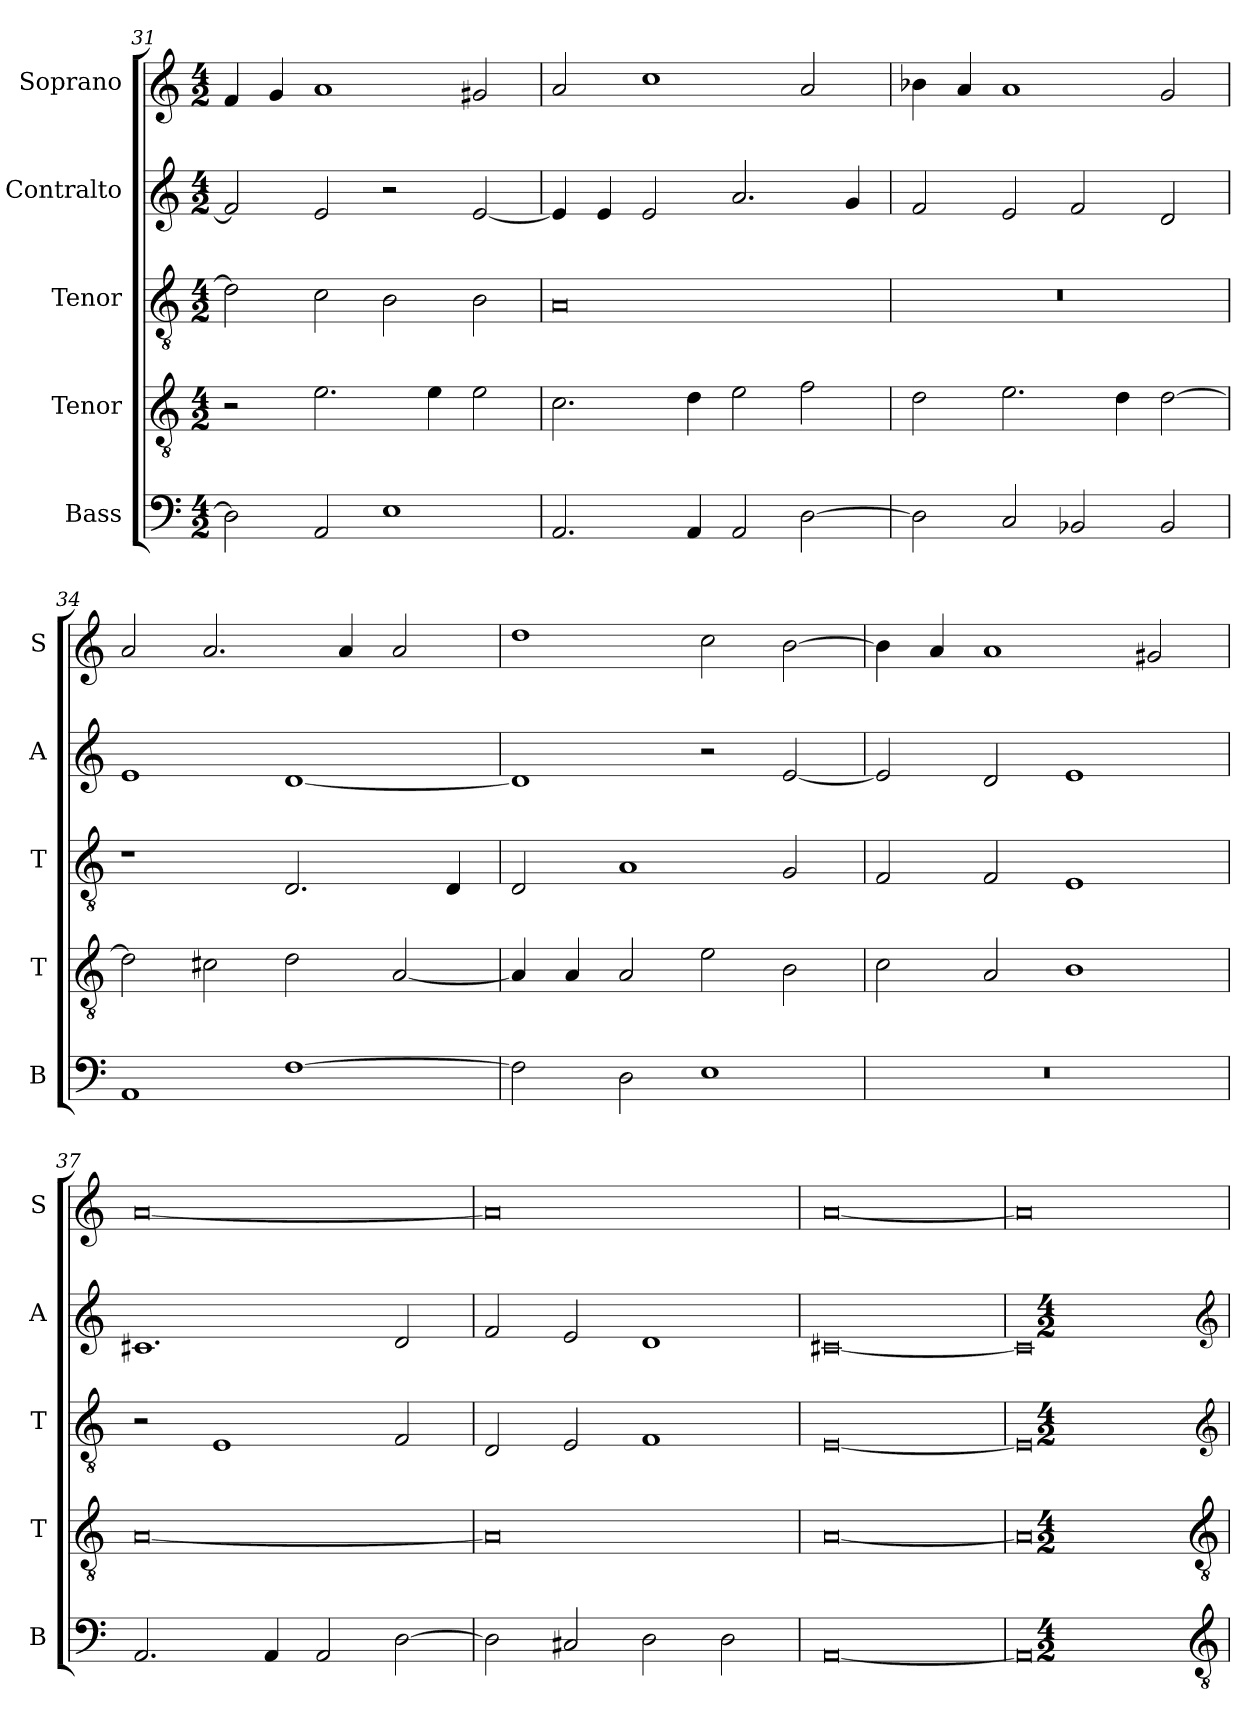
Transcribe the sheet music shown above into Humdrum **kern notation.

**kern	**kern	**kern	**kern	**kern
*part5	*part4	*part3	*part2	*part1
*staff5	*staff4	*staff3	*staff2	*staff1
*I"Bass	*I"Tenor	*I"Tenor	*I"Contralto	*I"Soprano
*I'B	*I'T	*I'T	*I'A	*I'S
*clefF4	*clefGv2	*clefGv2	*clefG2	*clefG2
*k[]	*k[]	*k[]	*k[]	*k[]
*D:dor	*D:dor	*D:dor	*D:dor	*D:dor
*M4/2	*M4/2	*M4/2	*M4/2	*M4/2
=31	=31	=31	=31	=31
2D]	2r	2d]	2f]	4f
.	.	.	.	4g
2AA	2.e	2c	2e	1a
1E	.	2B	2r	.
.	4e	.	.	.
.	2e	2B	[2e	2g#X
=32	=32	=32	=32	=32
2.AA	2.c	0A	4e]	2a
.	.	.	4e	.
.	.	.	2e	1cc
4AA	4d	.	.	.
2AA	2e	.	2.a	.
[2D	2f	.	.	2a
.	.	.	4g	.
=33	=33	=33	=33	=33
2D]	2d	0r	2f	4b-X
.	.	.	.	4a
2C	2.e	.	2e	1a
2BB-X	.	.	2f	.
.	4d	.	.	.
2BB-	[2d	.	2d	2g
=34	=34	=34	=34	=34
1AA	2d]	1r	1e	2a
.	2c#X	.	.	2.a
[1F	2d	2.D	[1d	.
.	.	.	.	4a
.	[2A	.	.	2a
.	.	4D	.	.
=35	=35	=35	=35	=35
2F]	4A]	2D	1d]	1dd
.	4A	.	.	.
2D	2A	1A	.	.
1E	2e	.	2r	2cc
.	2B	2G	[2e	[2b
=36	=36	=36	=36	=36
0r	2c	2F	2e]	4b]
.	.	.	.	4a
.	2A	2F	2d	1a
.	1B	1E	1e	.
.	.	.	.	2g#X
=37	=37	=37	=37	=37
2.AA	[0A	2r	1.c#X	[0a
.	.	1E	.	.
4AA	.	.	.	.
2AA	.	.	.	.
[2D	.	2F	2d	.
=38	=38	=38	=38	=38
2D]	0A]	2D	2f	0a]
2C#X	.	2E	2e	.
2D	.	1F	1d	.
2D	.	.	.	.
=39	=39	=39	=39	=39
[0AA	[0A	[0E	[0c#X	[0a
=40	=40	=40	=40	=40
0AA]	0A]	0E]	0c#]	0a]
*clefGv2	*clefGv2	*clefG2	*clefG2	*
*k[]	*k[]	*k[]	*k[]	*
*D:dor	*D:dor	*D:dor	*D:dor	*
*M4/2	*M4/2	*M4/2	*M4/2	*
=	=	=	=	=
*-	*-	*-	*-	*-
